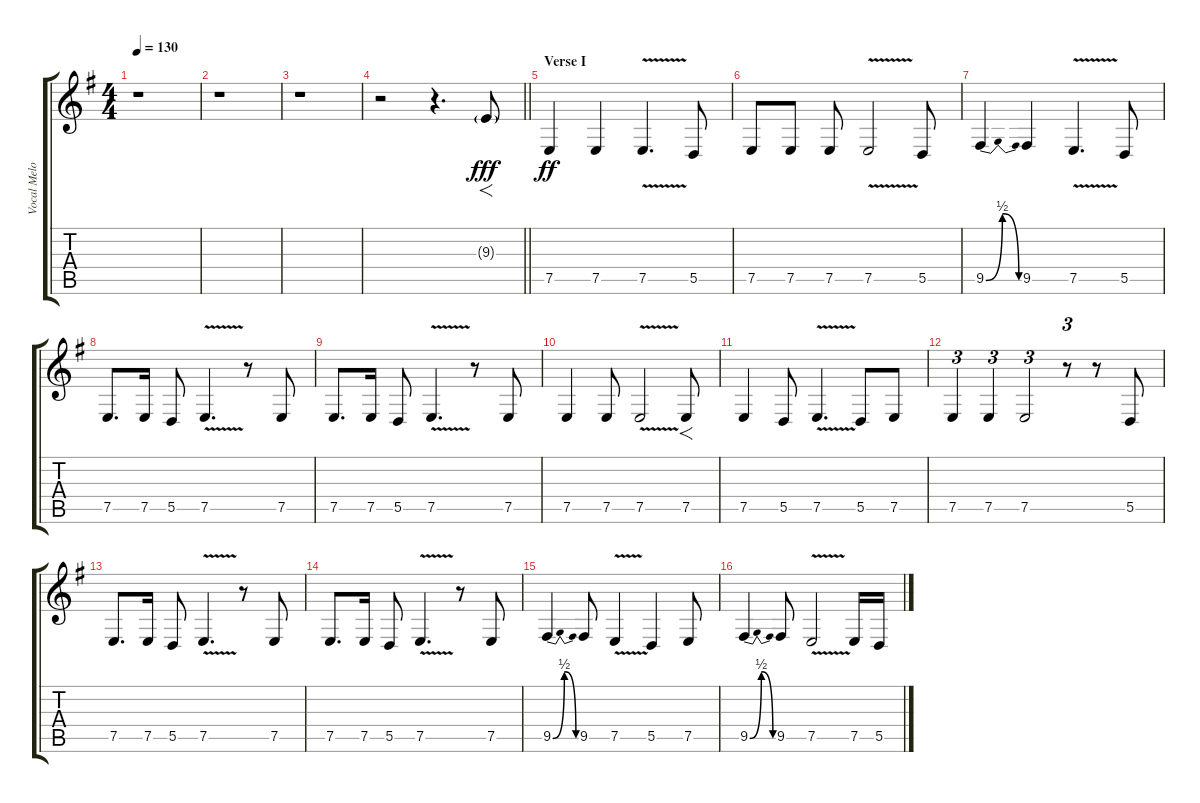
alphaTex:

\track ("Vocal Melody" "Vocal Melo") {instrument altosax}
\staff {score tabs}
\tuning (E4 B3 G3 D3 A2 E2) {hide}
\ts (4 4)
\tempo 130
\clef g2
\ks eminor
r.1{dy fff} |
r.1 |
r.1 |
\barLineRight lightlight
r.2 r.4{d} 9.3{g}.8{f} |
\section ("" "Verse I")
7.5.4{dy ff} 7.5.4 7.5{v}.4{d} 5.5.8 |
7.5.8 7.5.8 7.5.8 7.5{v}.2 5.5.8 |
9.5{be (bendrelease 0 0 30 2 30 2 60 0)}.4 9.5.4 7.5{v}.4{d} 5.5.8 |
7.5.8{d} 7.5.16 5.5.8 7.5{v}.4{d} r.8 7.5.8 |
7.5.8{d} 7.5.16 5.5.8 7.5{v}.4{d} r.8 7.5.8 |
7.5.4 7.5.8 7.5{v}.2 7.5.8{f} |
7.5.4 5.5.8 7.5{v}.4{d} 5.5.8 7.5.8 |
7.5.4{tu (3 2)} 7.5.4{tu (3 2)} 7.5.2{tu (3 2)} r.8{tu (3 2)} r.8 5.5.8 |
7.5.8{d} 7.5.16 5.5.8 7.5{v}.4{d} r.8 7.5.8 |
7.5.8{d} 7.5.16 5.5.8 7.5{v}.4{d} r.8 7.5.8 |
9.5{be (bendrelease 0 0 30 2 30 2 60 0)}.4 9.5.8 7.5{v}.4 5.5.4 7.5.8 |
9.5{be (bendrelease 0 0 30 2 30 2 60 0)}.4 9.5.8 7.5{v}.2 7.5.16 5.5.16
